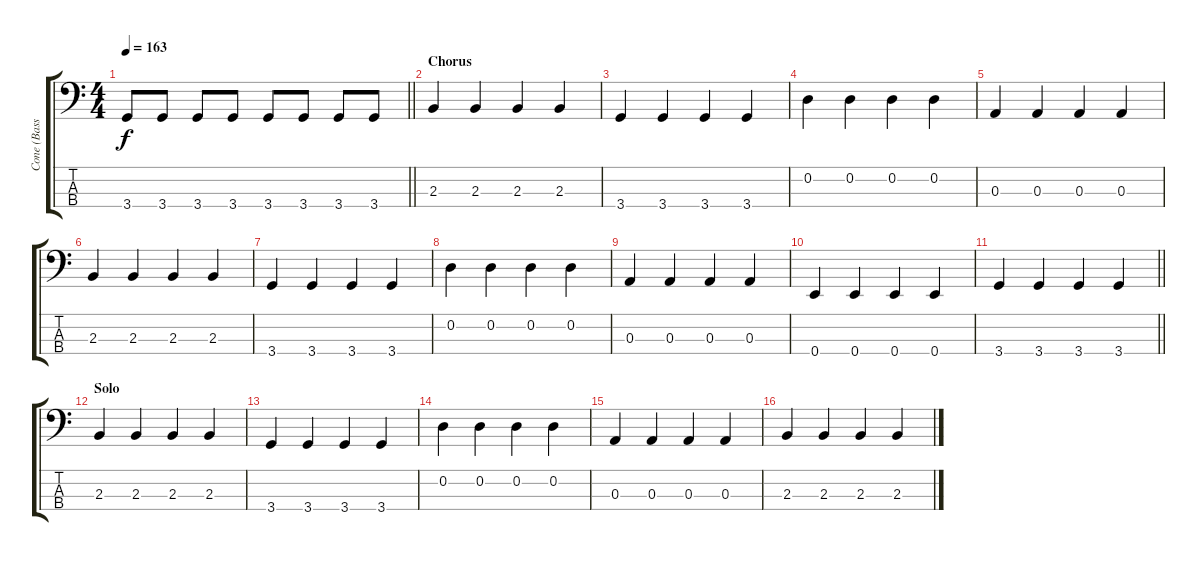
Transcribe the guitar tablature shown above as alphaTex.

\track ("Cone (Bass)" "Cone (Bass") {instrument electricbassfinger}
\staff {score tabs}
\tuning (G2 D2 A1 E1) {hide}
\ts (4 4)
\tempo 163
\clef f4
\barLineRight lightlight
\ks c
3.4.8{dy f} 3.4.8 3.4.8 3.4.8 3.4.8 3.4.8 3.4.8 3.4.8 |
\section ("" "Chorus")
2.3.4 2.3.4 2.3.4 2.3.4 |
3.4.4 3.4.4 3.4.4 3.4.4 |
0.2.4 0.2.4 0.2.4 0.2.4 |
0.3.4 0.3.4 0.3.4 0.3.4 |
2.3.4 2.3.4 2.3.4 2.3.4 |
3.4.4 3.4.4 3.4.4 3.4.4 |
0.2.4 0.2.4 0.2.4 0.2.4 |
0.3.4 0.3.4 0.3.4 0.3.4 |
0.4.4 0.4.4 0.4.4 0.4.4 |
\barLineRight lightlight
3.4.4 3.4.4 3.4.4 3.4.4 |
\section ("" "Solo")
2.3.4 2.3.4 2.3.4 2.3.4 |
3.4.4 3.4.4 3.4.4 3.4.4 |
0.2.4 0.2.4 0.2.4 0.2.4 |
0.3.4 0.3.4 0.3.4 0.3.4 |
2.3.4 2.3.4 2.3.4 2.3.4
